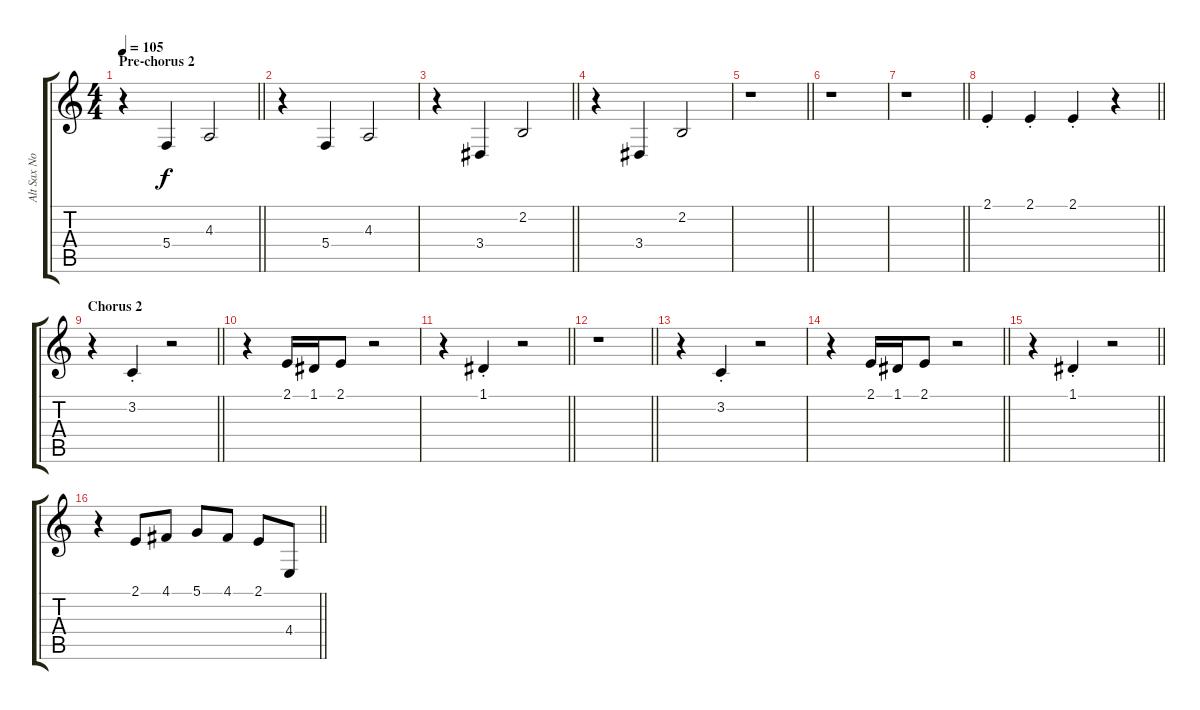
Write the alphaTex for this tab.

\track ("Alt Sax Notation" "Alt Sax No") {mute instrument altosax}
\staff {score tabs}
\tuning (D4 A3 F3 C3 G2 D2) {hide}
\ts (4 4)
\section ("" "Pre-chorus 2")
\tempo 105
\clef g2
\barLineRight lightlight
\ks aminor
r.4{dy f} 5.4.4 4.3.2 |
r.4 5.4.4 4.3.2 |
\barLineRight lightlight
r.4 3.4.4 2.2.2 |
r.4 3.4.4 2.2.2 |
\barLineRight lightlight
r.1 |
r.1 |
\barLineRight lightlight
r.1 |
\barLineRight lightlight
2.1{st}.4 2.1{st}.4 2.1{st}.4 r.4 |
\section ("" "Chorus 2")
\barLineRight lightlight
r.4 3.2{st}.4 r.2 |
r.4 2.1.16 1.1.16 2.1.8 r.2 |
\barLineRight lightlight
r.4 1.1{st}.4 r.2 |
\barLineRight lightlight
r.1 |
\section ("" "")
r.4 3.2{st}.4 r.2 |
\barLineRight lightlight
r.4 2.1.16 1.1.16 2.1.8 r.2 |
\barLineRight lightlight
r.4 1.1{st}.4 r.2 |
\barLineRight lightlight
r.4 2.1.8{volume 13} 4.1.8 5.1.8 4.1.8 2.1.8 4.4.8
